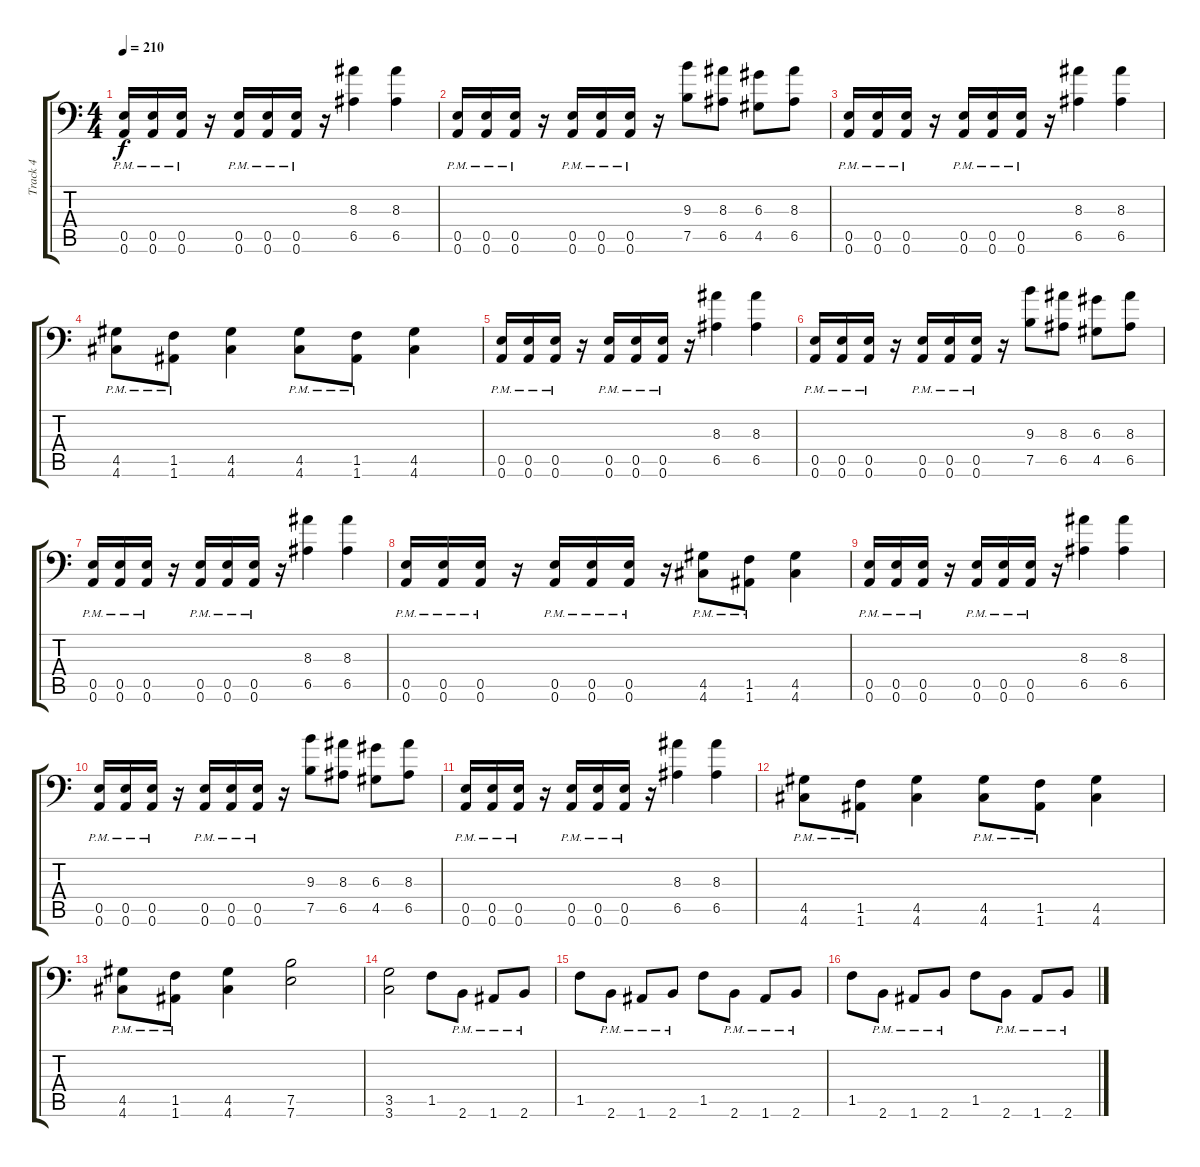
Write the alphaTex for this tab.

\track ("Track 4" "Track 4") {instrument distortionguitar}
\staff {score tabs}
\tuning (B3 Gb3 D3 A2 E2 A1) {hide}
\ts (4 4)
\tempo 210
\clef f4
\ks c
(0.5{pm} 0.6{pm}).16{dy f} (0.5{pm} 0.6{pm}).16 (0.5{pm} 0.6{pm}).16 r.16 (0.5{pm} 0.6{pm}).16 (0.5{pm} 0.6{pm}).16 (0.5{pm} 0.6{pm}).16 r.16 (8.3 6.5).4 (8.3 6.5).4 |
(0.5{pm} 0.6{pm}).16 (0.5{pm} 0.6{pm}).16 (0.5{pm} 0.6{pm}).16 r.16 (0.5{pm} 0.6{pm}).16 (0.5{pm} 0.6{pm}).16 (0.5{pm} 0.6{pm}).16 r.16 (9.3 7.5).8 (8.3 6.5).8 (6.3 4.5).8 (8.3 6.5).8 |
(0.5{pm} 0.6{pm}).16 (0.5{pm} 0.6{pm}).16 (0.5{pm} 0.6{pm}).16 r.16 (0.5{pm} 0.6{pm}).16 (0.5{pm} 0.6{pm}).16 (0.5{pm} 0.6{pm}).16 r.16 (8.3 6.5).4 (8.3 6.5).4 |
(4.5{pm} 4.6{pm}).8 (1.5{pm} 1.6{pm}).8 (4.5 4.6).4 (4.5{pm} 4.6{pm}).8 (1.5{pm} 1.6{pm}).8 (4.5 4.6).4 |
(0.5{pm} 0.6{pm}).16 (0.5{pm} 0.6{pm}).16 (0.5{pm} 0.6{pm}).16 r.16 (0.5{pm} 0.6{pm}).16 (0.5{pm} 0.6{pm}).16 (0.5{pm} 0.6{pm}).16 r.16 (8.3 6.5).4 (8.3 6.5).4 |
(0.5{pm} 0.6{pm}).16 (0.5{pm} 0.6{pm}).16 (0.5{pm} 0.6{pm}).16 r.16 (0.5{pm} 0.6{pm}).16 (0.5{pm} 0.6{pm}).16 (0.5{pm} 0.6{pm}).16 r.16 (9.3 7.5).8 (8.3 6.5).8 (6.3 4.5).8 (8.3 6.5).8 |
(0.5{pm} 0.6{pm}).16 (0.5{pm} 0.6{pm}).16 (0.5{pm} 0.6{pm}).16 r.16 (0.5{pm} 0.6{pm}).16 (0.5{pm} 0.6{pm}).16 (0.5{pm} 0.6{pm}).16 r.16 (8.3 6.5).4 (8.3 6.5).4 |
(0.5{pm} 0.6{pm}).16 (0.5{pm} 0.6{pm}).16 (0.5{pm} 0.6{pm}).16 r.16 (0.5{pm} 0.6{pm}).16 (0.5{pm} 0.6{pm}).16 (0.5{pm} 0.6{pm}).16 r.16 (4.5{pm} 4.6{pm}).8 (1.5{pm} 1.6{pm}).8 (4.5 4.6).4 |
(0.5{pm} 0.6{pm}).16 (0.5{pm} 0.6{pm}).16 (0.5{pm} 0.6{pm}).16 r.16 (0.5{pm} 0.6{pm}).16 (0.5{pm} 0.6{pm}).16 (0.5{pm} 0.6{pm}).16 r.16 (8.3 6.5).4 (8.3 6.5).4 |
(0.5{pm} 0.6{pm}).16 (0.5{pm} 0.6{pm}).16 (0.5{pm} 0.6{pm}).16 r.16 (0.5{pm} 0.6{pm}).16 (0.5{pm} 0.6{pm}).16 (0.5{pm} 0.6{pm}).16 r.16 (9.3 7.5).8 (8.3 6.5).8 (6.3 4.5).8 (8.3 6.5).8 |
(0.5{pm} 0.6{pm}).16 (0.5{pm} 0.6{pm}).16 (0.5{pm} 0.6{pm}).16 r.16 (0.5{pm} 0.6{pm}).16 (0.5{pm} 0.6{pm}).16 (0.5{pm} 0.6{pm}).16 r.16 (8.3 6.5).4 (8.3 6.5).4 |
(4.5{pm} 4.6{pm}).8 (1.5{pm} 1.6{pm}).8 (4.5 4.6).4 (4.5{pm} 4.6{pm}).8 (1.5{pm} 1.6{pm}).8 (4.5 4.6).4 |
(4.5{pm} 4.6{pm}).8 (1.5{pm} 1.6{pm}).8 (4.5 4.6).4 (7.5 7.6).2 |
(3.5 3.6).2 1.5.8 2.6{pm}.8 1.6{pm}.8 2.6{pm}.8 |
1.5.8 2.6{pm}.8 1.6{pm}.8 2.6{pm}.8 1.5.8 2.6{pm}.8 1.6{pm}.8 2.6{pm}.8 |
1.5.8 2.6{pm}.8 1.6{pm}.8 2.6{pm}.8 1.5.8 2.6{pm}.8 1.6{pm}.8 2.6{pm}.8
